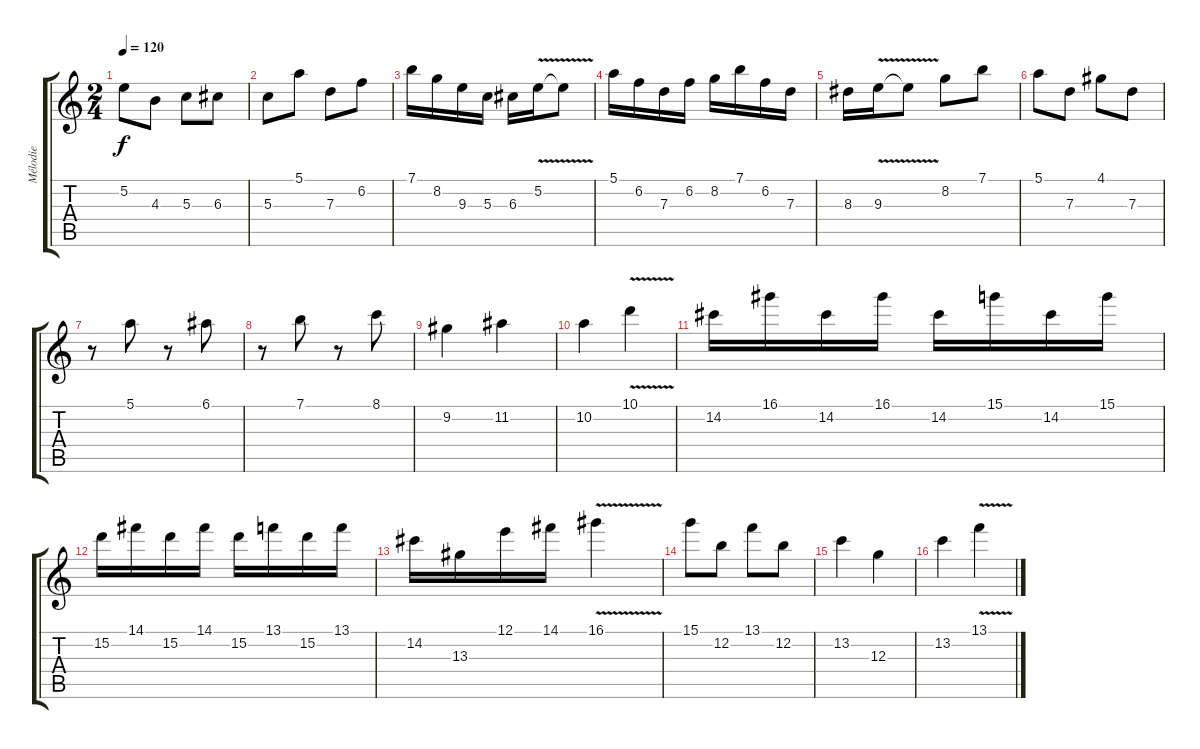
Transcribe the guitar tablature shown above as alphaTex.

\track ("Mélodie" "Mélodie") {instrument electricguitarjazz}
\staff {score tabs}
\tuning (E4 B3 G3 D3 A2 E2) {hide}
\ts (2 4)
\tempo 120
\clef g2
\ks c
5.2.8{dy f} 4.3.8 5.3.8 6.3.8 |
5.3.8 5.1.8 7.3.8 6.2.8 |
7.1.16 8.2.16 9.3.16 5.3.16 6.3.16 5.2{v}.16 5.2{t}.8 |
5.1.16 6.2.16 7.3.16 6.2.16 8.2.16 7.1.16 6.2.16 7.3.16 |
8.3.16 9.3{v}.16 9.3{t}.8 8.2.8 7.1.8 |
5.1.8 7.3.8 4.1.8 7.3.8 |
r.8 5.1.8 r.8 6.1.8 |
r.8 7.1.8 r.8 8.1.8 |
9.2.4 11.2.4 |
10.2.4 10.1{v}.4 |
14.2.16 16.1.16 14.2.16 16.1.16 14.2.16 15.1.16 14.2.16 15.1.16 |
15.2.16 14.1.16 15.2.16 14.1.16 15.2.16 13.1.16 15.2.16 13.1.16 |
14.2.16 13.3.16 12.1.16 14.1.16 16.1{v}.4 |
15.1.8 12.2.8 13.1.8 12.2.8 |
13.2.4 12.3.4 |
13.2.4 13.1{v}.4
